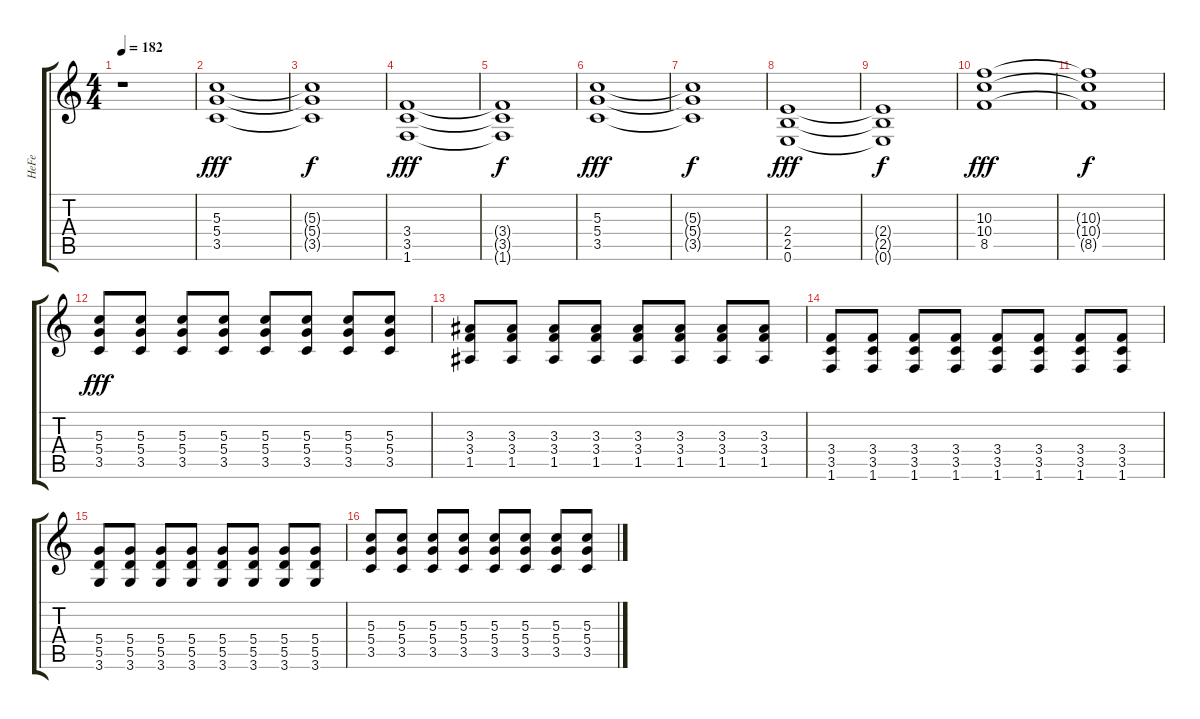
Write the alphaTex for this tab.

\track ("HeFe" "HeFe") {instrument overdrivenguitar}
\staff {score tabs}
\tuning (E4 B3 G3 D3 A2 E2) {hide}
\ts (4 4)
\tempo 182
\clef g2
\ks c
r.1{dy f} |
(5.3 5.4 3.5).1{dy fff} |
(5.3{t} 5.4{t} 3.5{t}).1{dy f} |
(3.4 3.5 1.6).1{dy fff} |
(3.4{t} 3.5{t} 1.6{t}).1{dy f} |
(5.3 5.4 3.5).1{dy fff} |
(5.3{t} 5.4{t} 3.5{t}).1{dy f} |
(2.4 2.5 0.6).1{dy fff} |
(2.4{t} 2.5{t} 0.6{t}).1{dy f} |
(10.3 10.4 8.5).1{dy fff} |
(10.3{t} 10.4{t} 8.5{t}).1{dy f} |
(5.3 5.4 3.5).8{dy fff} (5.3 5.4 3.5).8 (5.3 5.4 3.5).8 (5.3 5.4 3.5).8 (5.3 5.4 3.5).8 (5.3 5.4 3.5).8 (5.3 5.4 3.5).8 (5.3 5.4 3.5).8 |
(3.3 3.4 1.5).8 (3.3 3.4 1.5).8 (3.3 3.4 1.5).8 (3.3 3.4 1.5).8 (3.3 3.4 1.5).8 (3.3 3.4 1.5).8 (3.3 3.4 1.5).8 (3.3 3.4 1.5).8 |
(3.4 3.5 1.6).8 (3.4 3.5 1.6).8 (3.4 3.5 1.6).8 (3.4 3.5 1.6).8 (3.4 3.5 1.6).8 (3.4 3.5 1.6).8 (3.4 3.5 1.6).8 (3.4 3.5 1.6).8 |
(5.4 5.5 3.6).8 (5.4 5.5 3.6).8 (5.4 5.5 3.6).8 (5.4 5.5 3.6).8 (5.4 5.5 3.6).8 (5.4 5.5 3.6).8 (5.4 5.5 3.6).8 (5.4 5.5 3.6).8 |
(5.3 5.4 3.5).8 (5.3 5.4 3.5).8 (5.3 5.4 3.5).8 (5.3 5.4 3.5).8 (5.3 5.4 3.5).8 (5.3 5.4 3.5).8 (5.3 5.4 3.5).8 (5.3 5.4 3.5).8
